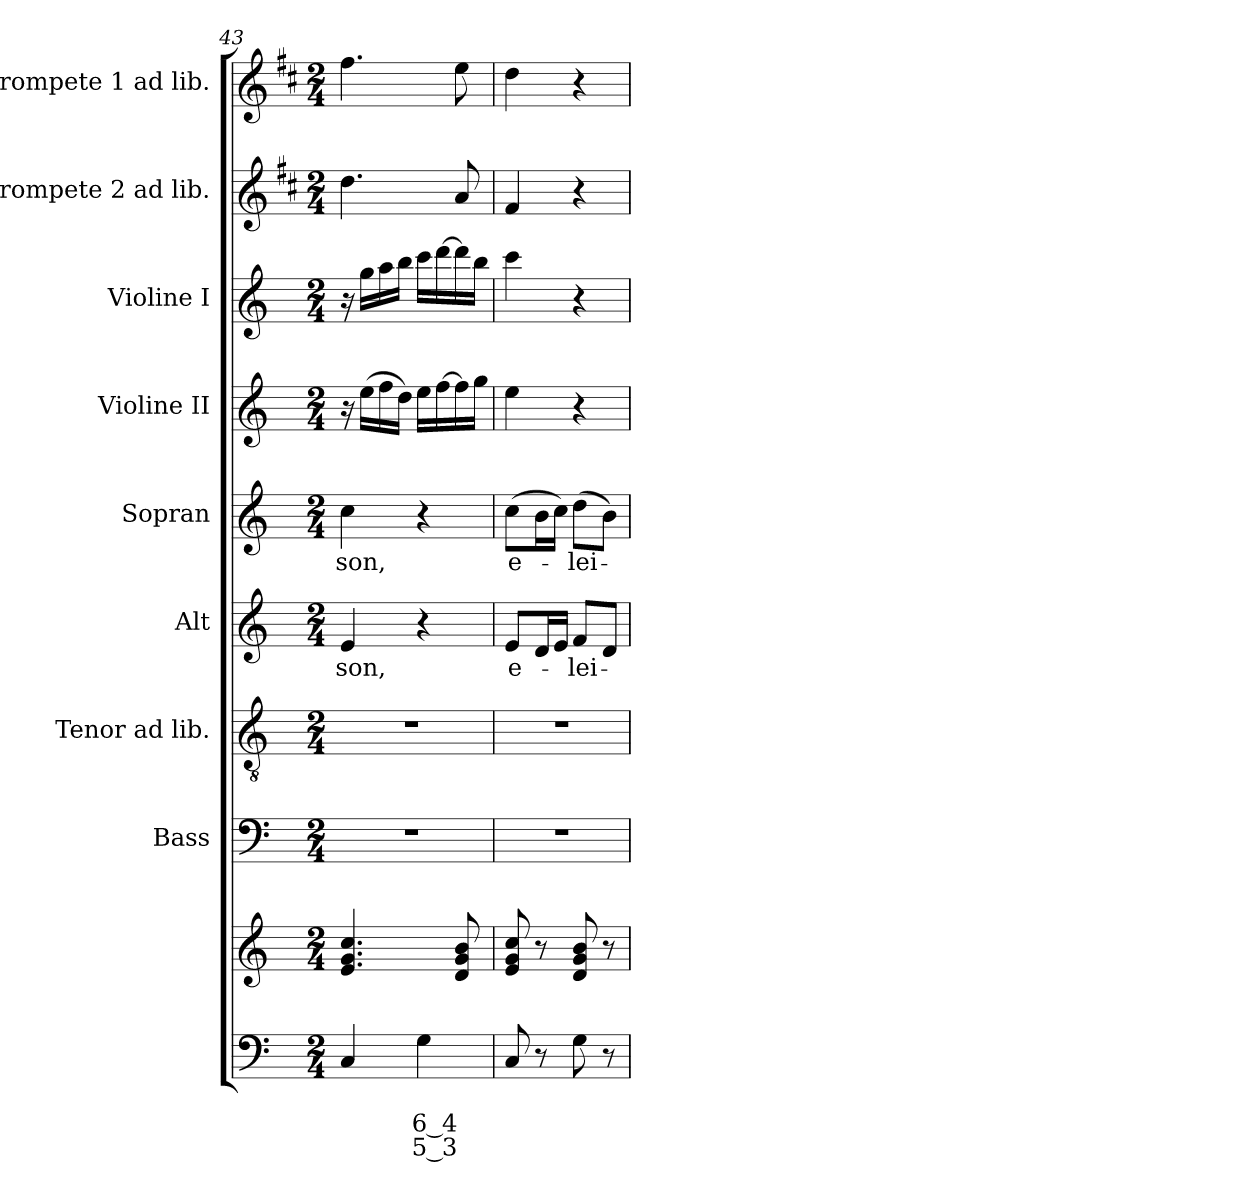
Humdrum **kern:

**kern	**text	**text	**text	**kern	**kern	**kern	**kern	**text	**kern	**text	**kern	**kern	**kern	**kern
*part9	*part9	*part9	*part9	*part9	*part8	*part7	*part6	*part6	*part5	*part5	*part4	*part3	*part2	*part1
*staff10	*staff10	*staff10	*staff10	*staff9	*staff8	*staff7	*staff6	*staff6	*staff5	*staff5	*staff4	*staff3	*staff2	*staff1
*	*	*	*	*	*I"Bass	*I"Tenor ad lib.	*I"Alt	*	*I"Sopran	*	*I"Violine II	*I"Violine I	*I"Trompete 2 ad lib.	*I"Trompete 1 ad lib.
*	*	*	*	*	*I'B.	*I'T.	*I'A.	*	*I'S.	*	*I'Vl. II	*I'Vl. I	*I'Trp. 2	*I'Trp. 1
*clefF4	*	*	*	*clefG2	*clefF4	*clefGv2	*clefG2	*	*clefG2	*	*clefG2	*clefG2	*clefG2	*clefG2
*	*	*	*	*	*	*	*	*	*	*	*	*	*ITrd1c2	*ITrd1c2
*k[]	*	*	*	*k[]	*k[]	*k[]	*k[]	*	*k[]	*	*k[]	*k[]	*k[]	*k[]
*C:	*	*	*	*C:	*C:	*C:	*C:	*	*C:	*	*C:	*C:	*C:	*C:
*M2/4	*	*	*	*M2/4	*M2/4	*M2/4	*M2/4	*	*M2/4	*	*M2/4	*M2/4	*M2/4	*M2/4
=43	=43	=43	=43	=43	=43	=43	=43	=43	=43	=43	=43	=43	=43	=43
!	!	!	!	!	!	!	!	!LO:LY:b	!	!LO:LY:b	!	!	!	!
4C/	.	.	.	4.e/ 4.g/ 4.cc/	2r	2r	4e/	-son,	4cc\	-son,	16r	16r	4.cc\	4.ee\
.	.	.	.	.	.	.	.	.	.	.	(>16ee\LL	16gg\LL	.	.
.	.	.	.	.	.	.	.	.	.	.	16ff\	16aa\	.	.
.	.	.	.	.	.	.	.	.	.	.	16dd\JJ)	16bb\JJ	.	.
!	!	!LO:LY:b	!LO:LY:b	!	!	!	!	!	!	!	!	!	!	!
4G\	.	6_4	5_3	.	.	.	4r	.	4r	.	16ee\LL	16ccc\LL	.	.
.	.	.	.	.	.	.	.	.	.	.	[16ff\	[16ddd\	.	.
.	.	.	.	8d/ 8g/ 8b/	.	.	.	.	.	.	16ff\]	16ddd\]	8g/	8dd\
.	.	.	.	.	.	.	.	.	.	.	16gg\JJ	16bb\JJ	.	.
=44	=44	=44	=44	=44	=44	=44	=44	=44	=44	=44	=44	=44	=44	=44
!	!	!	!	!	!	!	!	!LO:LY:b	!	!LO:LY:b	!	!	!	!
8C/	.	.	.	8e/ 8g/ 8cc/	2r	2r	8e/L	e-	(>8cc\L	e-	4ee\	4ccc\	4e/	4cc\
8r	.	.	.	8r	.	.	16d/L	.	16b\L	.	.	.	.	.
.	.	.	.	.	.	.	16e/JJ	.	16cc\JJ)	.	.	.	.	.
!	!	!	!	!	!	!	!	!LO:LY:b	!	!LO:LY:b	!	!	!	!
8G\	.	.	.	8d/ 8g/ 8b/	.	.	8f/L	-lei-	(>8dd\L	-lei-	4r	4r	4r	4r
8r	.	.	.	8r	.	.	8d/J	.	8b\J)	.	.	.	.	.
=	=	=	=	=	=	=	=	=	=	=	=	=	=	=
*-	*-	*-	*-	*-	*-	*-	*-	*-	*-	*-	*-	*-	*-	*-
